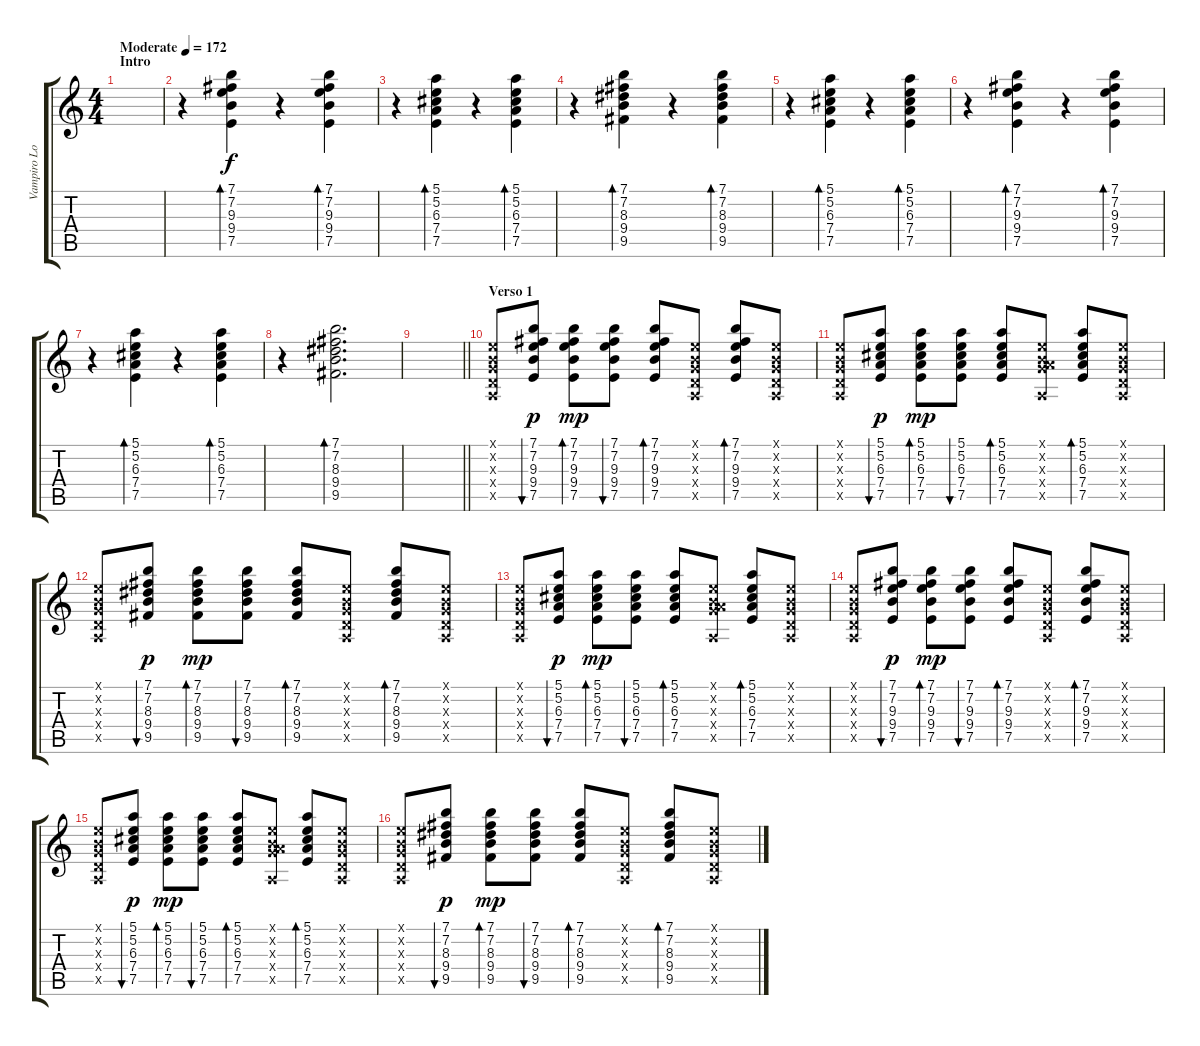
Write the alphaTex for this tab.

\track ("Vampiro Lopez" "Vampiro Lo") {instrument acousticguitarsteel}
\staff {score tabs}
\tuning (E4 B3 G3 D3 A2 E2) {hide}
\ts (4 4)
\section ("" "Intro")
\tempo (172 "Moderate")
\clef g2
\ks c
|
r.4 (7.1 7.2 9.3 9.4 7.5).4{bd 60} r.4 (7.1 7.2 9.3 9.4 7.5).4{bd 60} |
r.4 (5.1 5.2 6.3 7.4 7.5).4{bd 60} r.4 (5.1 5.2 6.3 7.4 7.5).4{bd 60} |
r.4 (7.1 7.2 8.3 9.4 9.5).4{bd 60} r.4 (7.1 7.2 8.3 9.4 9.5).4{bd 60} |
r.4 (5.1 5.2 6.3 7.4 7.5).4{bd 60} r.4 (5.1 5.2 6.3 7.4 7.5).4{bd 60} |
r.4 (7.1 7.2 9.3 9.4 7.5).4{bd 60} r.4 (7.1 7.2 9.3 9.4 7.5).4{bd 60} |
r.4 (5.1 5.2 6.3 7.4 7.5).4{bd 60} r.4 (5.1 5.2 6.3 7.4 7.5).4{bd 60} |
r.4 (7.1 7.2 8.3 9.4 9.5).2{d bd 60} |
\barLineRight lightlight
|
\section ("" "Verso 1")
(0.1{x} 0.2{x} 0.3{x} 0.4{x} 0.5{x}).8 (7.1 7.2 9.3 9.4 7.5).8{bu 60 dy p} (7.1 7.2 9.3 9.4 7.5).8{bd 60 dy mp} (7.1 7.2 9.3 9.4 7.5).8{bu 60} (7.1 7.2 9.3 9.4 7.5).8{bd 60} (0.1{x} 0.2{x} 0.3{x} 0.4{x} 0.5{x}).8 (7.1 7.2 9.3 9.4 7.5).8{bd 60} (0.1{x} 0.2{x} 0.3{x} 0.4{x} 0.5{x}).8 |
(0.1{x} 0.2{x} 0.3{x} 0.4{x} 0.5{x}).8 (5.1 5.2 6.3 7.4 7.5).8{bu 60 dy p} (5.1 5.2 6.3 7.4 7.5).8{bd 60 dy mp} (5.1 5.2 6.3 7.4 7.5).8{bu 60} (5.1 5.2 6.3 7.4 7.5).8{bd 60} (0.1{x} 0.2{x} 0.3{x} 7.4{x} 0.5{x}).8 (5.1 5.2 6.3 7.4 7.5).8{bd 60} (0.1{x} 0.2{x} 0.3{x} 0.4{x} 0.5{x}).8 |
(0.1{x} 0.2{x} 0.3{x} 0.4{x} 0.5{x}).8 (7.1 7.2 8.3 9.4 9.5).8{bu 60 dy p} (7.1 7.2 8.3 9.4 9.5).8{bd 60 dy mp} (7.1 7.2 8.3 9.4 9.5).8{bu 60} (7.1 7.2 8.3 9.4 9.5).8{bd 60} (0.1{x} 0.2{x} 0.3{x} 0.4{x} 0.5{x}).8 (7.1 7.2 8.3 9.4 9.5).8{bd 60} (0.1{x} 0.2{x} 0.3{x} 0.4{x} 0.5{x}).8 |
(0.1{x} 0.2{x} 0.3{x} 0.4{x} 0.5{x}).8 (5.1 5.2 6.3 7.4 7.5).8{bu 60 dy p} (5.1 5.2 6.3 7.4 7.5).8{bd 60 dy mp} (5.1 5.2 6.3 7.4 7.5).8{bu 60} (5.1 5.2 6.3 7.4 7.5).8{bd 60} (0.1{x} 0.2{x} 0.3{x} 7.4{x} 0.5{x}).8 (5.1 5.2 6.3 7.4 7.5).8{bd 60} (0.1{x} 0.2{x} 0.3{x} 0.4{x} 0.5{x}).8 |
(0.1{x} 0.2{x} 0.3{x} 0.4{x} 0.5{x}).8 (7.1 7.2 9.3 9.4 7.5).8{bu 60 dy p} (7.1 7.2 9.3 9.4 7.5).8{bd 60 dy mp} (7.1 7.2 9.3 9.4 7.5).8{bu 60} (7.1 7.2 9.3 9.4 7.5).8{bd 60} (0.1{x} 0.2{x} 0.3{x} 0.4{x} 0.5{x}).8 (7.1 7.2 9.3 9.4 7.5).8{bd 60} (0.1{x} 0.2{x} 0.3{x} 0.4{x} 0.5{x}).8 |
(0.1{x} 0.2{x} 0.3{x} 0.4{x} 0.5{x}).8 (5.1 5.2 6.3 7.4 7.5).8{bu 60 dy p} (5.1 5.2 6.3 7.4 7.5).8{bd 60 dy mp} (5.1 5.2 6.3 7.4 7.5).8{bu 60} (5.1 5.2 6.3 7.4 7.5).8{bd 60} (0.1{x} 0.2{x} 0.3{x} 7.4{x} 0.5{x}).8 (5.1 5.2 6.3 7.4 7.5).8{bd 60} (0.1{x} 0.2{x} 0.3{x} 0.4{x} 0.5{x}).8 |
(0.1{x} 0.2{x} 0.3{x} 0.4{x} 0.5{x}).8 (7.1 7.2 8.3 9.4 9.5).8{bu 60 dy p} (7.1 7.2 8.3 9.4 9.5).8{bd 60 dy mp} (7.1 7.2 8.3 9.4 9.5).8{bu 60} (7.1 7.2 8.3 9.4 9.5).8{bd 60} (0.1{x} 0.2{x} 0.3{x} 0.4{x} 0.5{x}).8 (7.1 7.2 8.3 9.4 9.5).8{bd 60} (0.1{x} 0.2{x} 0.3{x} 0.4{x} 0.5{x}).8
